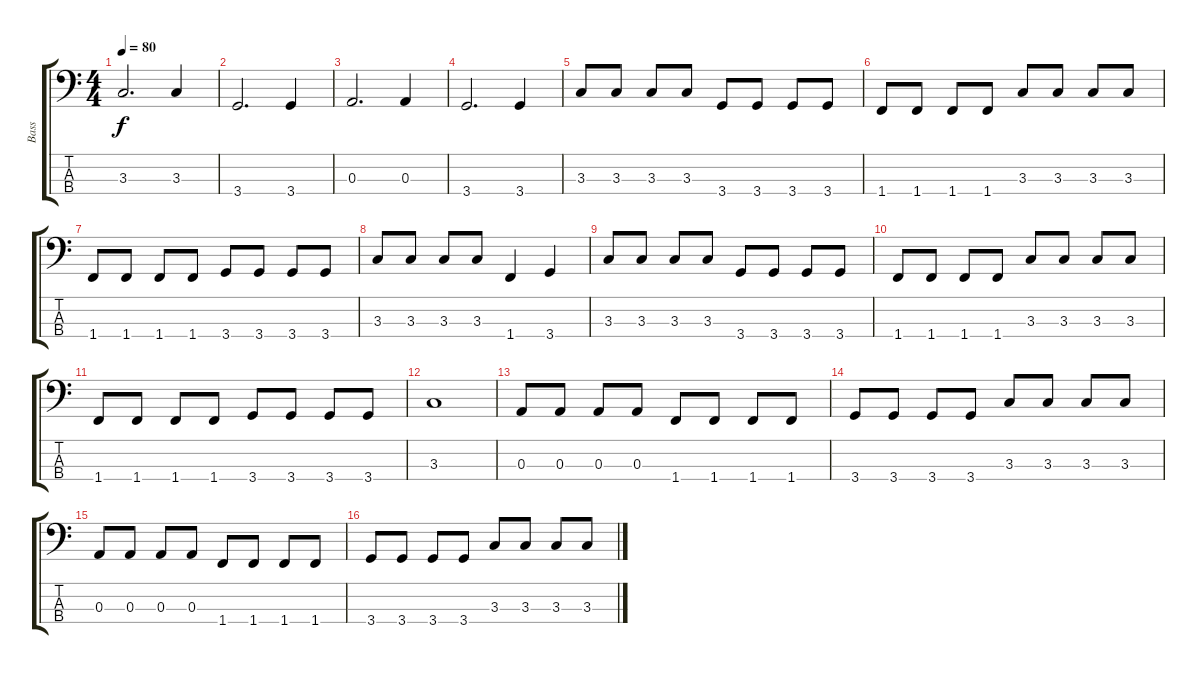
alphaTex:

\track ("Bass" "Bass") {instrument electricbassfinger}
\staff {score tabs}
\tuning (G2 D2 A1 E1) {hide}
\ts (4 4)
\tempo 80
\clef f4
\ks c
3.3.2{d dy f} 3.3.4 |
3.4.2{d} 3.4.4 |
0.3.2{d} 0.3.4 |
3.4.2{d} 3.4.4 |
3.3.8 3.3.8 3.3.8 3.3.8 3.4.8 3.4.8 3.4.8 3.4.8 |
1.4.8 1.4.8 1.4.8 1.4.8 3.3.8 3.3.8 3.3.8 3.3.8 |
1.4.8 1.4.8 1.4.8 1.4.8 3.4.8 3.4.8 3.4.8 3.4.8 |
3.3.8 3.3.8 3.3.8 3.3.8 1.4.4 3.4.4 |
3.3.8 3.3.8 3.3.8 3.3.8 3.4.8 3.4.8 3.4.8 3.4.8 |
1.4.8 1.4.8 1.4.8 1.4.8 3.3.8 3.3.8 3.3.8 3.3.8 |
1.4.8 1.4.8 1.4.8 1.4.8 3.4.8 3.4.8 3.4.8 3.4.8 |
3.3.1 |
0.3.8 0.3.8 0.3.8 0.3.8 1.4.8 1.4.8 1.4.8 1.4.8 |
3.4.8 3.4.8 3.4.8 3.4.8 3.3.8 3.3.8 3.3.8 3.3.8 |
0.3.8 0.3.8 0.3.8 0.3.8 1.4.8 1.4.8 1.4.8 1.4.8 |
3.4.8 3.4.8 3.4.8 3.4.8 3.3.8 3.3.8 3.3.8 3.3.8
